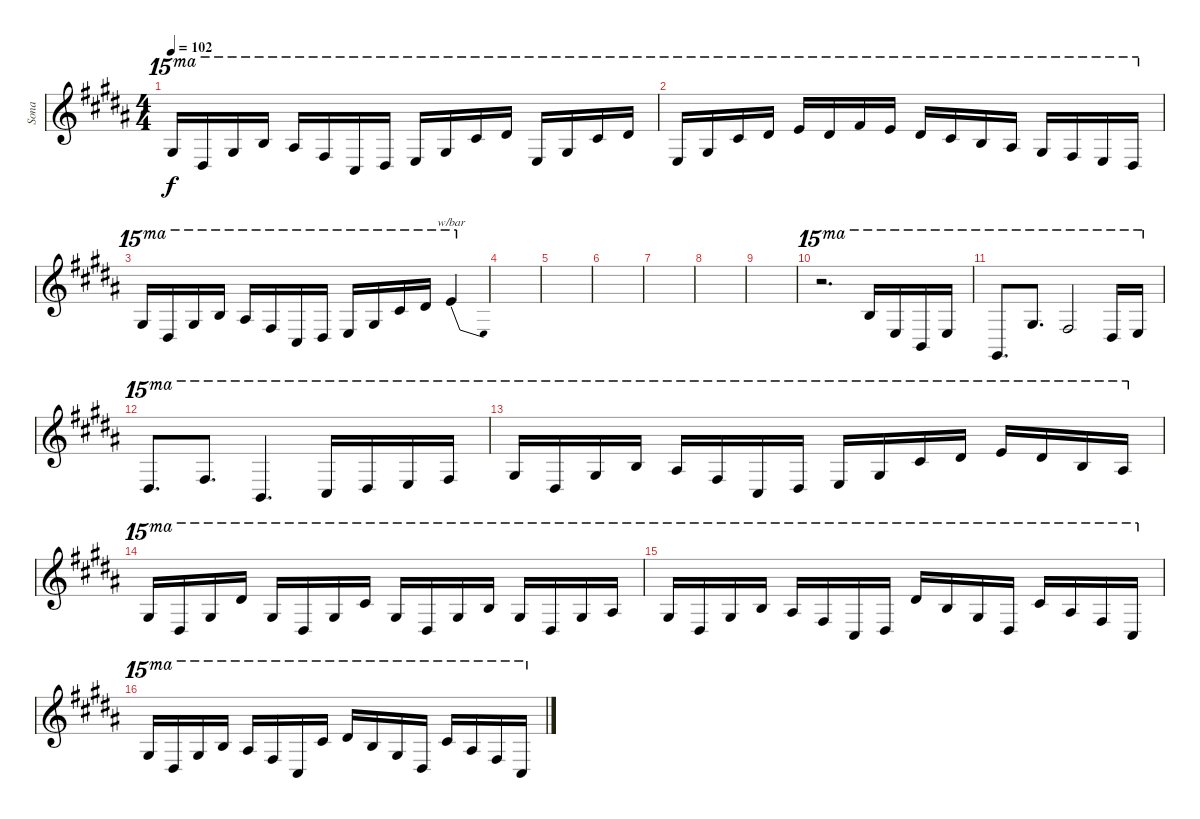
\track ("Sona" "Sona") {instrument lead1square}
\staff {score}
\tuning (E4 B3 G3 D3 A2 E2) {hide}
\ts (4 4)
\tempo 102
\clef g2
\ks g#minor
21.2.16{ot 15ma dy f} 20.3.16{ot 15ma} 21.2.16{ot 15ma} 19.1.16{ot 15ma} 18.1.16{ot 15ma} 19.2.16{ot 15ma} 18.3.16{ot 15ma} 20.3.16{ot 15ma} 21.3.16{ot 15ma} 21.2.16{ot 15ma} 21.1.16{ot 15ma} 23.1.16{ot 15ma} 21.3.16{ot 15ma} 21.2.16{ot 15ma} 21.1.16{ot 15ma} 23.1.16{ot 15ma} |
21.3.16{ot 15ma} 21.2.16{ot 15ma} 21.1.16{ot 15ma} 23.1.16{ot 15ma} 24.1.16{ot 15ma} 23.1.16{ot 15ma} 26.1.16{ot 15ma} 24.1.16{ot 15ma} 23.1.16{ot 15ma} 21.1.16{ot 15ma} 24.2.16{ot 15ma} 23.2.16{ot 15ma} 21.2.16{ot 15ma} 23.3.16{ot 15ma} 21.3.16{ot 15ma} 20.3.16{ot 15ma} |
21.2.16{ot 15ma} 20.3.16{ot 15ma} 21.2.16{ot 15ma} 19.1.16{ot 15ma} 18.1.16{ot 15ma} 19.2.16{ot 15ma} 18.3.16{ot 15ma} 20.3.16{ot 15ma} 21.3.16{ot 15ma} 21.2.16{ot 15ma} 21.1.16{ot 15ma} 23.1.16{ot 15ma} 24.1.4{tbe (dive default 0 0 60 -24) ot 15ma} |
|
|
|
|
|
|
r.2{d ot 15ma volume 13 instrument lead1square} 19.1.16{ot 15ma} 17.2.16{ot 15ma} 16.3.16{ot 15ma} 17.2.16{ot 15ma} |
18.4.8{d ot 15ma} 21.2.8{d ot 15ma} 19.2.2{ot 15ma} 20.3.16{ot 15ma} 21.3.16{ot 15ma} |
20.3.8{d ot 15ma} 19.2.8{d ot 15ma} 21.4.4{d ot 15ma} 18.3.16{ot 15ma} 20.3.16{ot 15ma} 21.3.16{ot 15ma} 19.2.16{ot 15ma} |
21.2.16{ot 15ma} 20.3.16{ot 15ma} 21.2.16{ot 15ma} 19.1.16{ot 15ma} 18.1.16{ot 15ma} 19.2.16{ot 15ma} 18.3.16{ot 15ma} 20.3.16{ot 15ma} 21.3.16{ot 15ma} 21.2.16{ot 15ma} 21.1.16{ot 15ma} 23.1.16{ot 15ma} 24.1.16{ot 15ma} 23.1.16{ot 15ma} 24.2.16{ot 15ma} 23.2.16{ot 15ma} |
21.2.16{ot 15ma} 20.3.16{ot 15ma} 21.2.16{ot 15ma} 23.1.16{ot 15ma} 21.2.16{ot 15ma} 20.3.16{ot 15ma} 21.2.16{ot 15ma} 21.1.16{ot 15ma} 21.2.16{ot 15ma} 20.3.16{ot 15ma} 21.2.16{ot 15ma} 24.2.16{ot 15ma} 21.2.16{ot 15ma} 20.3.16{ot 15ma} 21.2.16{ot 15ma} 23.2.16{ot 15ma} |
21.2.16{ot 15ma} 20.3.16{ot 15ma} 21.2.16{ot 15ma} 19.1.16{ot 15ma} 18.1.16{ot 15ma} 19.2.16{ot 15ma} 18.3.16{ot 15ma} 20.3.16{ot 15ma} 23.1.16{ot 15ma} 19.1.16{ot 15ma} 21.2.16{ot 15ma} 20.3.16{ot 15ma} 21.1.16{ot 15ma} 18.1.16{ot 15ma} 19.2.16{ot 15ma} 18.3.16{ot 15ma} |
21.2.16{ot 15ma} 20.3.16{ot 15ma} 21.2.16{ot 15ma} 19.1.16{ot 15ma} 18.1.16{ot 15ma} 19.2.16{ot 15ma} 18.3.16{ot 15ma} 21.1.16{ot 15ma} 23.1.16{ot 15ma} 19.1.16{ot 15ma} 21.2.16{ot 15ma} 20.3.16{ot 15ma} 21.1.16{ot 15ma} 18.1.16{ot 15ma} 19.2.16{ot 15ma} 18.3.16{ot 15ma}
